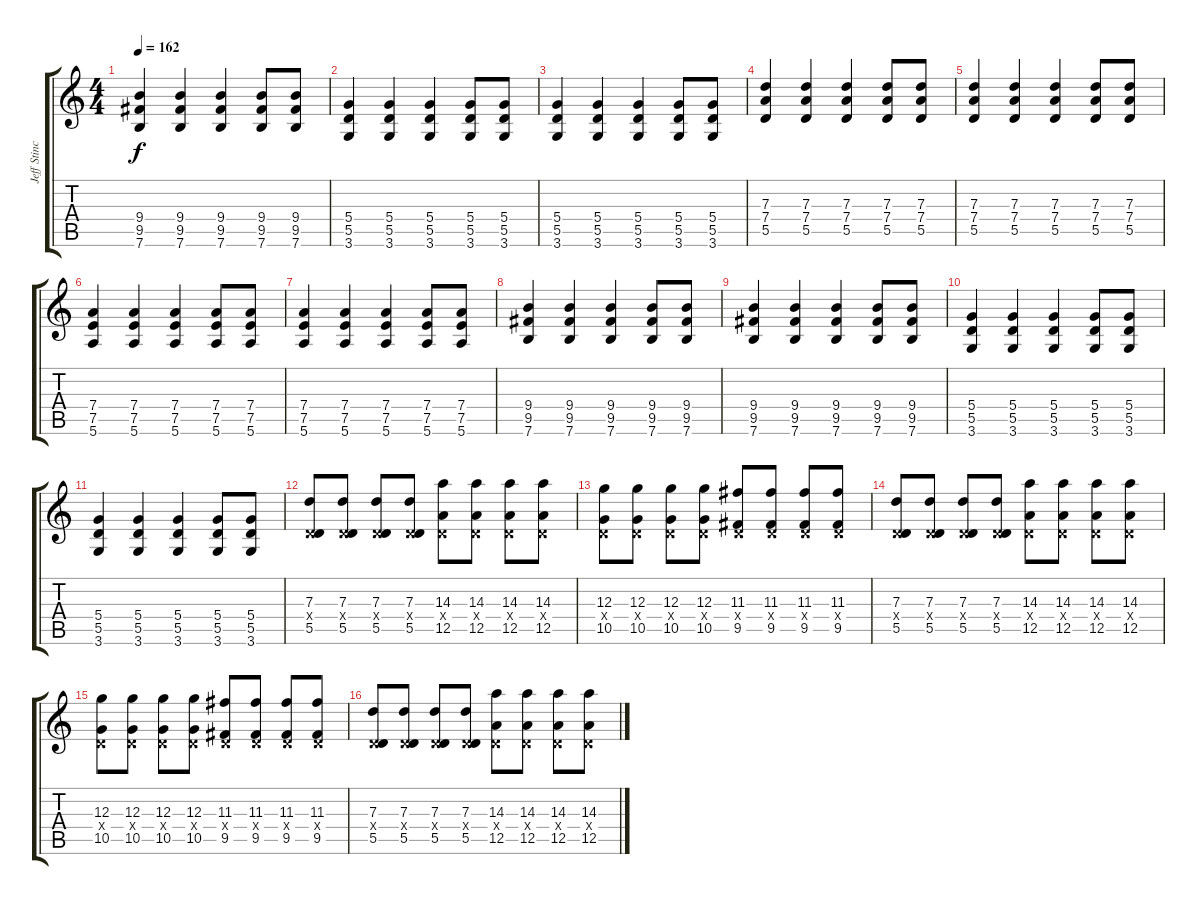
\track ("Jeff Stinco" "Jeff Stinc") {instrument distortionguitar}
\staff {score tabs}
\tuning (E4 B3 G3 D3 A2 E2) {hide}
\ts (4 4)
\tempo 162
\clef g2
\ks c
(9.4 9.5 7.6).4{dy f} (9.4 9.5 7.6).4 (9.4 9.5 7.6).4 (9.4 9.5 7.6).8 (9.4 9.5 7.6).8 |
(5.4 5.5 3.6).4 (5.4 5.5 3.6).4 (5.4 5.5 3.6).4 (5.4 5.5 3.6).8 (5.4 5.5 3.6).8 |
(5.4 5.5 3.6).4 (5.4 5.5 3.6).4 (5.4 5.5 3.6).4 (5.4 5.5 3.6).8 (5.4 5.5 3.6).8 |
(7.3 7.4 5.5).4 (7.3 7.4 5.5).4 (7.3 7.4 5.5).4 (7.3 7.4 5.5).8 (7.3 7.4 5.5).8 |
(7.3 7.4 5.5).4 (7.3 7.4 5.5).4 (7.3 7.4 5.5).4 (7.3 7.4 5.5).8 (7.3 7.4 5.5).8 |
(7.4 7.5 5.6).4 (7.4 7.5 5.6).4 (7.4 7.5 5.6).4 (7.4 7.5 5.6).8 (7.4 7.5 5.6).8 |
(7.4 7.5 5.6).4 (7.4 7.5 5.6).4 (7.4 7.5 5.6).4 (7.4 7.5 5.6).8 (7.4 7.5 5.6).8 |
(9.4 9.5 7.6).4 (9.4 9.5 7.6).4 (9.4 9.5 7.6).4 (9.4 9.5 7.6).8 (9.4 9.5 7.6).8 |
(9.4 9.5 7.6).4 (9.4 9.5 7.6).4 (9.4 9.5 7.6).4 (9.4 9.5 7.6).8 (9.4 9.5 7.6).8 |
(5.4 5.5 3.6).4 (5.4 5.5 3.6).4 (5.4 5.5 3.6).4 (5.4 5.5 3.6).8 (5.4 5.5 3.6).8 |
(5.4 5.5 3.6).4 (5.4 5.5 3.6).4 (5.4 5.5 3.6).4 (5.4 5.5 3.6).8 (5.4 5.5 3.6).8 |
(7.3 0.4{x} 5.5).8 (7.3 0.4{x} 5.5).8 (7.3 0.4{x} 5.5).8 (7.3 0.4{x} 5.5).8 (14.3 0.4{x} 12.5).8 (14.3 0.4{x} 12.5).8 (14.3 0.4{x} 12.5).8 (14.3 0.4{x} 12.5).8 |
(12.3 0.4{x} 10.5).8 (12.3 0.4{x} 10.5).8 (12.3 0.4{x} 10.5).8 (12.3 0.4{x} 10.5).8 (11.3 0.4{x} 9.5).8 (11.3 0.4{x} 9.5).8 (11.3 0.4{x} 9.5).8 (11.3 0.4{x} 9.5).8 |
(7.3 0.4{x} 5.5).8 (7.3 0.4{x} 5.5).8 (7.3 0.4{x} 5.5).8 (7.3 0.4{x} 5.5).8 (14.3 0.4{x} 12.5).8 (14.3 0.4{x} 12.5).8 (14.3 0.4{x} 12.5).8 (14.3 0.4{x} 12.5).8 |
(12.3 0.4{x} 10.5).8 (12.3 0.4{x} 10.5).8 (12.3 0.4{x} 10.5).8 (12.3 0.4{x} 10.5).8 (11.3 0.4{x} 9.5).8 (11.3 0.4{x} 9.5).8 (11.3 0.4{x} 9.5).8 (11.3 0.4{x} 9.5).8 |
(7.3 0.4{x} 5.5).8 (7.3 0.4{x} 5.5).8 (7.3 0.4{x} 5.5).8 (7.3 0.4{x} 5.5).8 (14.3 0.4{x} 12.5).8 (14.3 0.4{x} 12.5).8 (14.3 0.4{x} 12.5).8 (14.3 0.4{x} 12.5).8
